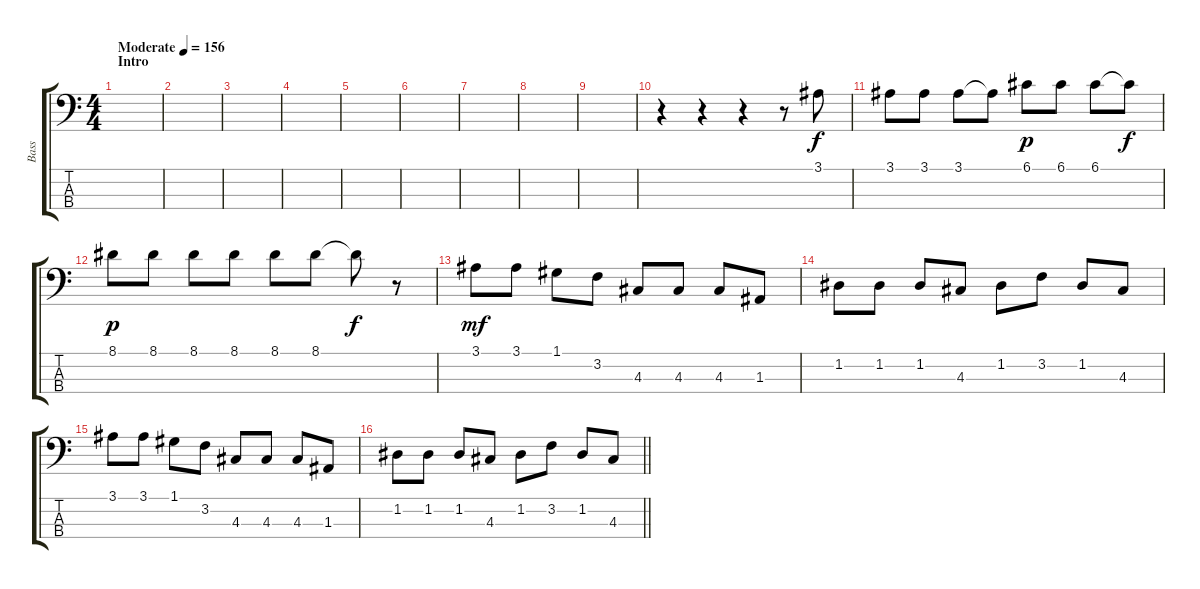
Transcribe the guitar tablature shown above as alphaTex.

\track ("Bass" "Bass") {instrument electricbassfinger}
\staff {score tabs}
\tuning (G2 D2 A1 E1) {hide}
\ts (4 4)
\section ("" "Intro")
\tempo (156 "Moderate")
\clef f4
\ks c
|
|
|
|
|
|
|
|
|
r.4 r.4 r.4 r.8 3.1.8 |
3.1.8 3.1.8 3.1.8 3.1{t}.8{dy f} 6.1.8{dy p} 6.1.8 6.1.8 6.1{t}.8{dy f} |
8.1.8{dy p} 8.1.8 8.1.8 8.1.8 8.1.8 8.1.8 8.1{t}.8{dy f} r.8 |
3.1.8{dy mf} 3.1.8 1.1.8 3.2.8 4.3.8 4.3.8 4.3.8 1.3.8 |
1.2.8 1.2.8 1.2.8 4.3.8 1.2.8 3.2.8 1.2.8 4.3.8 |
3.1.8 3.1.8 1.1.8 3.2.8 4.3.8 4.3.8 4.3.8 1.3.8 |
\barLineRight lightlight
1.2.8 1.2.8 1.2.8 4.3.8 1.2.8 3.2.8 1.2.8 4.3.8
